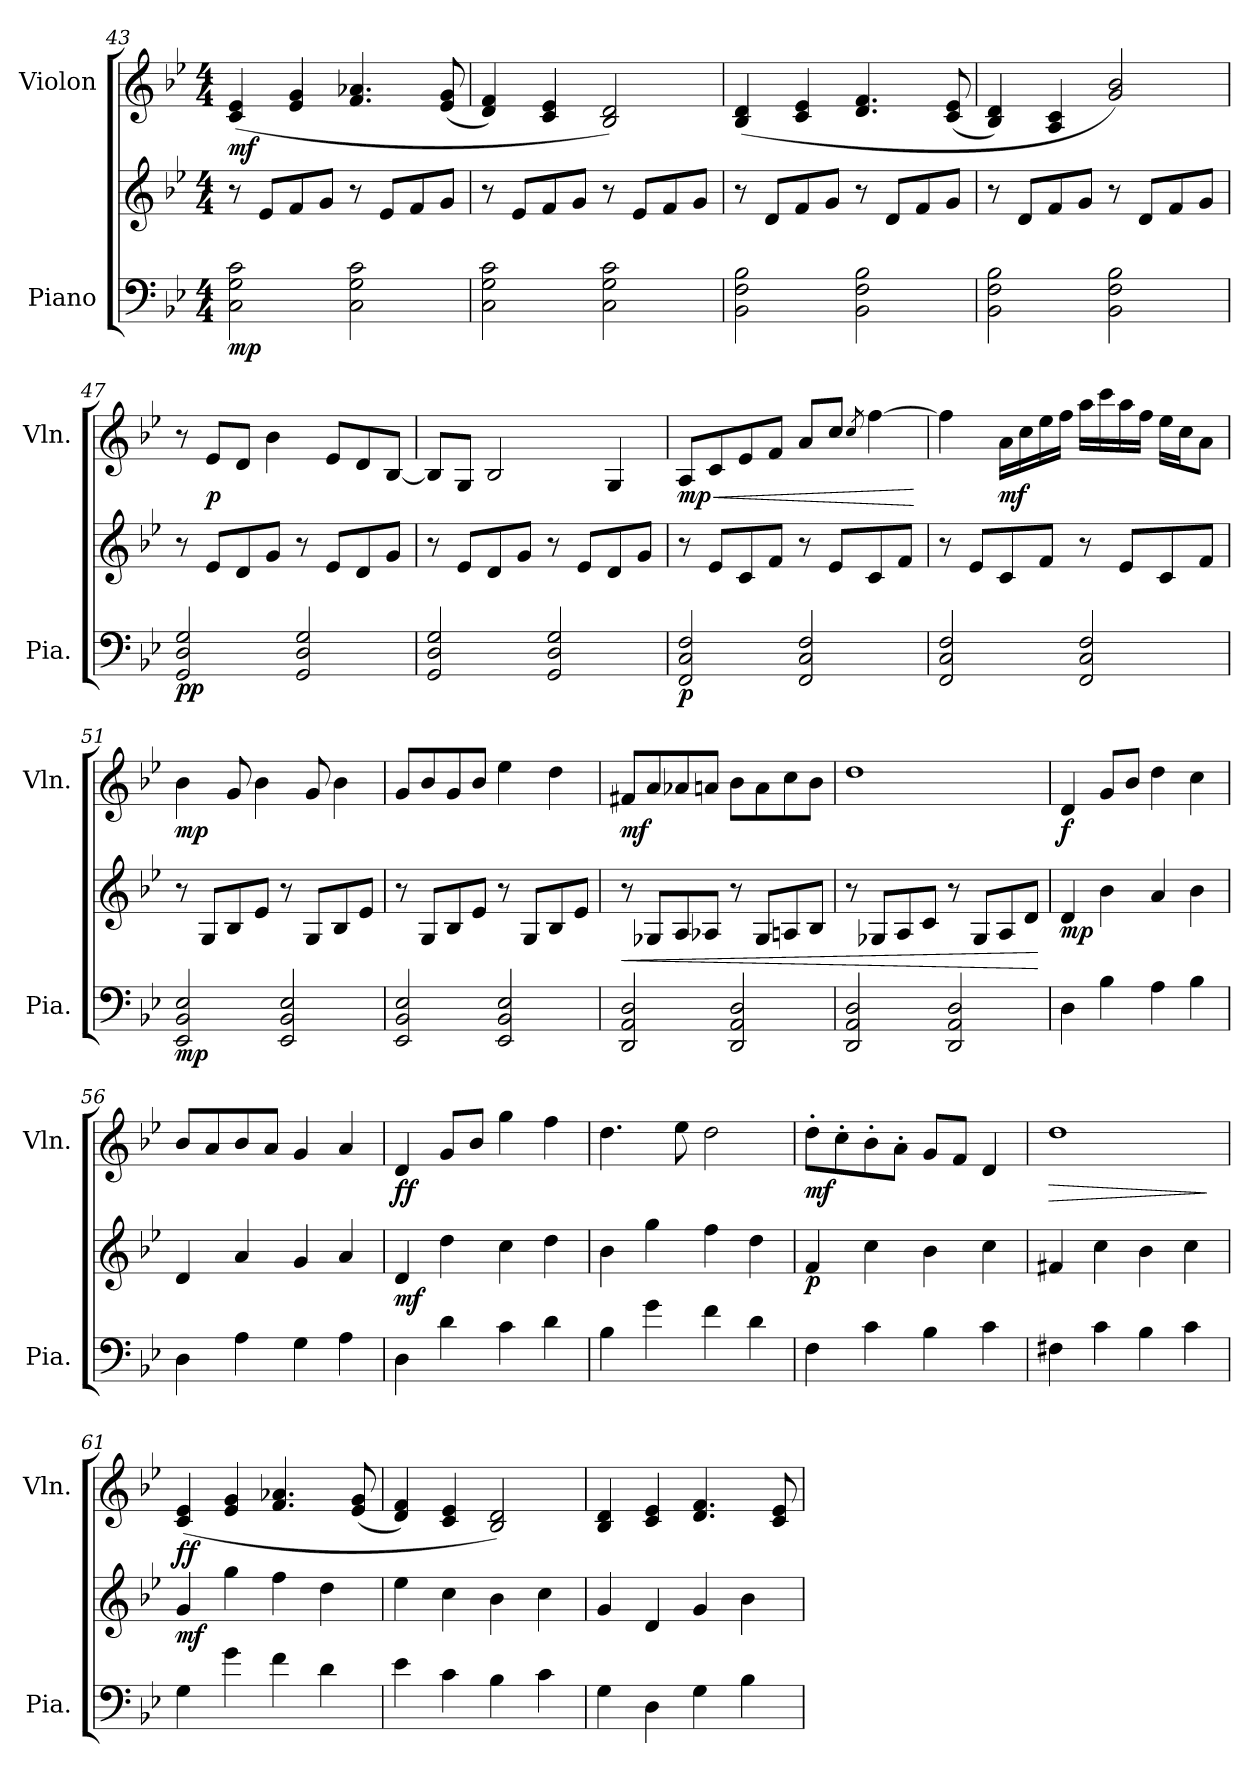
**kern	**kern	**dynam	**kern	**dynam
*part2	*part2	*part2	*part1	*part1
*staff3	*staff2	*staff2/3	*staff1	*staff1
*I"Piano	*	*	*I"Violon	*
*I'Pia.	*	*	*I'Vln.	*
*clefF4	*clefG2	*	*clefG2	*
*k[b-e-]	*k[b-e-]	*	*k[b-e-]	*
*M4/4	*M4/4	*	*M4/4	*
=43	=43	=43	=43	=43
!	!	!LO:DY:b=2	!	!LO:DY:b
2C\ 2G\ 2c\	8r	mp	(4c/ 4e-/	mf
.	8e-/L	.	.	.
.	8f/	.	4e-/ 4g/	.
.	8g/J	.	.	.
2C\ 2G\ 2c\	8r	.	4.f/ 4.a-X/	.
.	8e-/L	.	.	.
.	8f/	.	.	.
.	8g/J	.	(8e-/ 8g/	.
!!LO:LB:g=z
=44	=44	=44	=44	=44
2C\ 2G\ 2c\	8r	.	4d/ 4f/)	.
.	8e-/L	.	.	.
.	8f/	.	4c/ 4e-/	.
.	8g/J	.	.	.
2C\ 2G\ 2c\	8r	.	2B-/ 2d/)	.
.	8e-/L	.	.	.
.	8f/	.	.	.
.	8g/J	.	.	.
=45	=45	=45	=45	=45
2BB-\ 2F\ 2B-\	8r	.	(4B-/ 4d/	.
.	8d/L	.	.	.
.	8f/	.	4c/ 4e-/	.
.	8g/J	.	.	.
2BB-\ 2F\ 2B-\	8r	.	4.d/ 4.f/	.
.	8d/L	.	.	.
.	8f/	.	.	.
.	8g/J	.	(8c/ 8e-/	.
=46	=46	=46	=46	=46
2BB-\ 2F\ 2B-\	8r	.	4B-/ 4d/)	.
.	8d/L	.	.	.
.	8f/	.	4A/ 4c/	.
.	8g/J	.	.	.
2BB-\ 2F\ 2B-\	8r	.	2g/ 2b-/)	.
.	8d/L	.	.	.
.	8f/	.	.	.
.	8g/J	.	.	.
=47	=47	=47	=47	=47
!	!	!LO:DY:b=2	!	!
2GG/ 2D/ 2G/	8r	pp	8r	.
!	!	!	!	!LO:DY:b
.	8e-/L	.	8e-/L	p
.	8d/	.	8d/J	.
.	8g/J	.	4b-\	.
2GG/ 2D/ 2G/	8r	.	.	.
.	8e-/L	.	8e-/L	.
.	8d/	.	8d/	.
.	8g/J	.	[8B-/J	.
=48	=48	=48	=48	=48
2GG/ 2D/ 2G/	8r	.	8B-/L]	.
.	8e-/L	.	8G/J	.
.	8d/	.	2B-/	.
.	8g/J	.	.	.
2GG/ 2D/ 2G/	8r	.	.	.
.	8e-/L	.	.	.
.	8d/	.	4G/	.
.	8g/J	.	.	.
!!LO:LB:g=z
=49	=49	=49	=49	=49
!	!	!LO:DY:b=2	!	!LO:HP:b
!	!	!	!	!LO:DY:n=1:b
2FF/ 2C/ 2F/	8r	p	8A/L	< mp
.	8e-/L	.	8c/	.
.	8c/	.	8e-/	.
.	8f/J	.	8f/J	.
2FF/ 2C/ 2F/	8r	.	8a/L	.
.	8e-/L	.	8cc/J	.
.	.	.	8qcc/	.
.	8c/	.	[4ff\	.
.	8f/J	.	.	.
.	.	.	.	[
=50	=50	=50	=50	=50
2FF/ 2C/ 2F/	8r	.	4ff\]	.
.	8e-/L	.	.	.
!	!	!	!	!LO:DY:b
.	8c/	.	16a\LL	mf
.	.	.	16cc\	.
.	8f/J	.	16ee-\	.
.	.	.	16ff\JJ	.
2FF/ 2C/ 2F/	8r	.	16aa\LL	.
.	.	.	16ccc\	.
.	8e-/L	.	16aa\	.
.	.	.	16ff\JJ	.
.	8c/	.	16ee-\LL	.
.	.	.	16cc\J	.
.	8f/J	.	8a\J	.
=51	=51	=51	=51	=51
!	!	!LO:DY:b=2	!	!LO:DY:b
2EE-/ 2BB-/ 2E-/	8r	mp	4b-\	mp
.	8G/L	.	.	.
.	8B-/	.	8g/	.
.	8e-/J	.	4b-\	.
2EE-/ 2BB-/ 2E-/	8r	.	.	.
.	8G/L	.	8g/	.
.	8B-/	.	4b-\	.
.	8e-/J	.	.	.
=52	=52	=52	=52	=52
2EE-/ 2BB-/ 2E-/	8r	.	8g/L	.
.	8G/L	.	8b-/	.
.	8B-/	.	8g/	.
.	8e-/J	.	8b-/J	.
2EE-/ 2BB-/ 2E-/	8r	.	4ee-\	.
.	8G/L	.	.	.
.	8B-/	.	4dd\	.
.	8e-/J	.	.	.
!!LO:LB:g=z
=53	=53	=53	=53	=53
!	!	!LO:HP:b	!	!LO:DY:b
2DD/ 2AA/ 2D/	8r	<	8f#X/L	mf
.	8G-X/L	.	8a/	.
.	8A/	.	8a-X/	.
.	8A-X/J	.	8an/J	.
2DD/ 2AA/ 2D/	8r	.	8b-\L	.
.	8G-/L	.	8a\	.
.	8An/	.	8cc\	.
.	8B-/J	.	8b-\J	.
=54	=54	=54	=54	=54
2DD/ 2AA/ 2D/	8r	.	1dd	.
.	8G-X/L	.	.	.
.	8A/	.	.	.
.	8c/J	.	.	.
2DD/ 2AA/ 2D/	8r	.	.	.
.	8G-/L	.	.	.
.	8A/	.	.	.
.	8d/J	.	.	.
.	.	[	.	.
=55	=55	=55	=55	=55
!	!	!LO:DY:b	!	!LO:DY:b
4D\	4d/	mp	4d/	f
4B-\	4b-\	.	8g/L	.
.	.	.	8b-/J	.
4A\	4a/	.	4dd\	.
4B-\	4b-\	.	4cc\	.
=56	=56	=56	=56	=56
4D\	4d/	.	8b-/L	.
.	.	.	8a/	.
4A\	4a/	.	8b-/	.
.	.	.	8a/J	.
4G\	4g/	.	4g/	.
4A\	4a/	.	4a/	.
=57	=57	=57	=57	=57
!	!	!LO:DY:b	!	!LO:DY:b
4D\	4d/	mf	4d/	ff
4d\	4dd\	.	8g/L	.
.	.	.	8b-/J	.
4c\	4cc\	.	4gg\	.
4d\	4dd\	.	4ff\	.
!!LO:PB:g=z
=58	=58	=58	=58	=58
4B-\	4b-\	.	4.dd\	.
4g\	4gg\	.	.	.
.	.	.	8ee-\	.
4f\	4ff\	.	2dd\	.
4d\	4dd\	.	.	.
=59	=59	=59	=59	=59
!	!	!LO:DY:b	!	!LO:DY:b
4F\	4f/	p	8dd'\L	mf
.	.	.	8cc'\	.
4c\	4cc\	.	8b-'\	.
.	.	.	8a'\J	.
4B-\	4b-\	.	8g/L	.
.	.	.	8f/J	.
4c\	4cc\	.	4d/	.
=60	=60	=60	=60	=60
!	!	!	!	!LO:HP:b
4F#X\	4f#X/	.	1dd	>
4c\	4cc\	.	.	.
4B-\	4b-\	.	.	.
4c\	4cc\	.	.	.
.	.	.	.	]
=61	=61	=61	=61	=61
!	!	!LO:DY:b	!	!LO:DY:b
4G\	4g/	mf	(4c/ 4e-/	ff
4g\	4gg\	.	4e-/ 4g/	.
4f\	4ff\	.	4.f/ 4.a-X/	.
4d\	4dd\	.	.	.
.	.	.	(8e-/ 8g/	.
=62	=62	=62	=62	=62
4e-\	4ee-\	.	4d/ 4f/)	.
4c\	4cc\	.	4c/ 4e-/	.
4B-\	4b-\	.	2B-/ 2d/)	.
4c\	4cc\	.	.	.
=63	=63	=63	=63	=63
4G\	4g/	.	4B-/ 4d/	.
4D\	4d/	.	4c/ 4e-/	.
4G\	4g/	.	4.d/ 4.f/	.
4B-\	4b-\	.	.	.
.	.	.	8c/ 8e-/	.
=	=	=	=	=
*-	*-	*-	*-	*-
